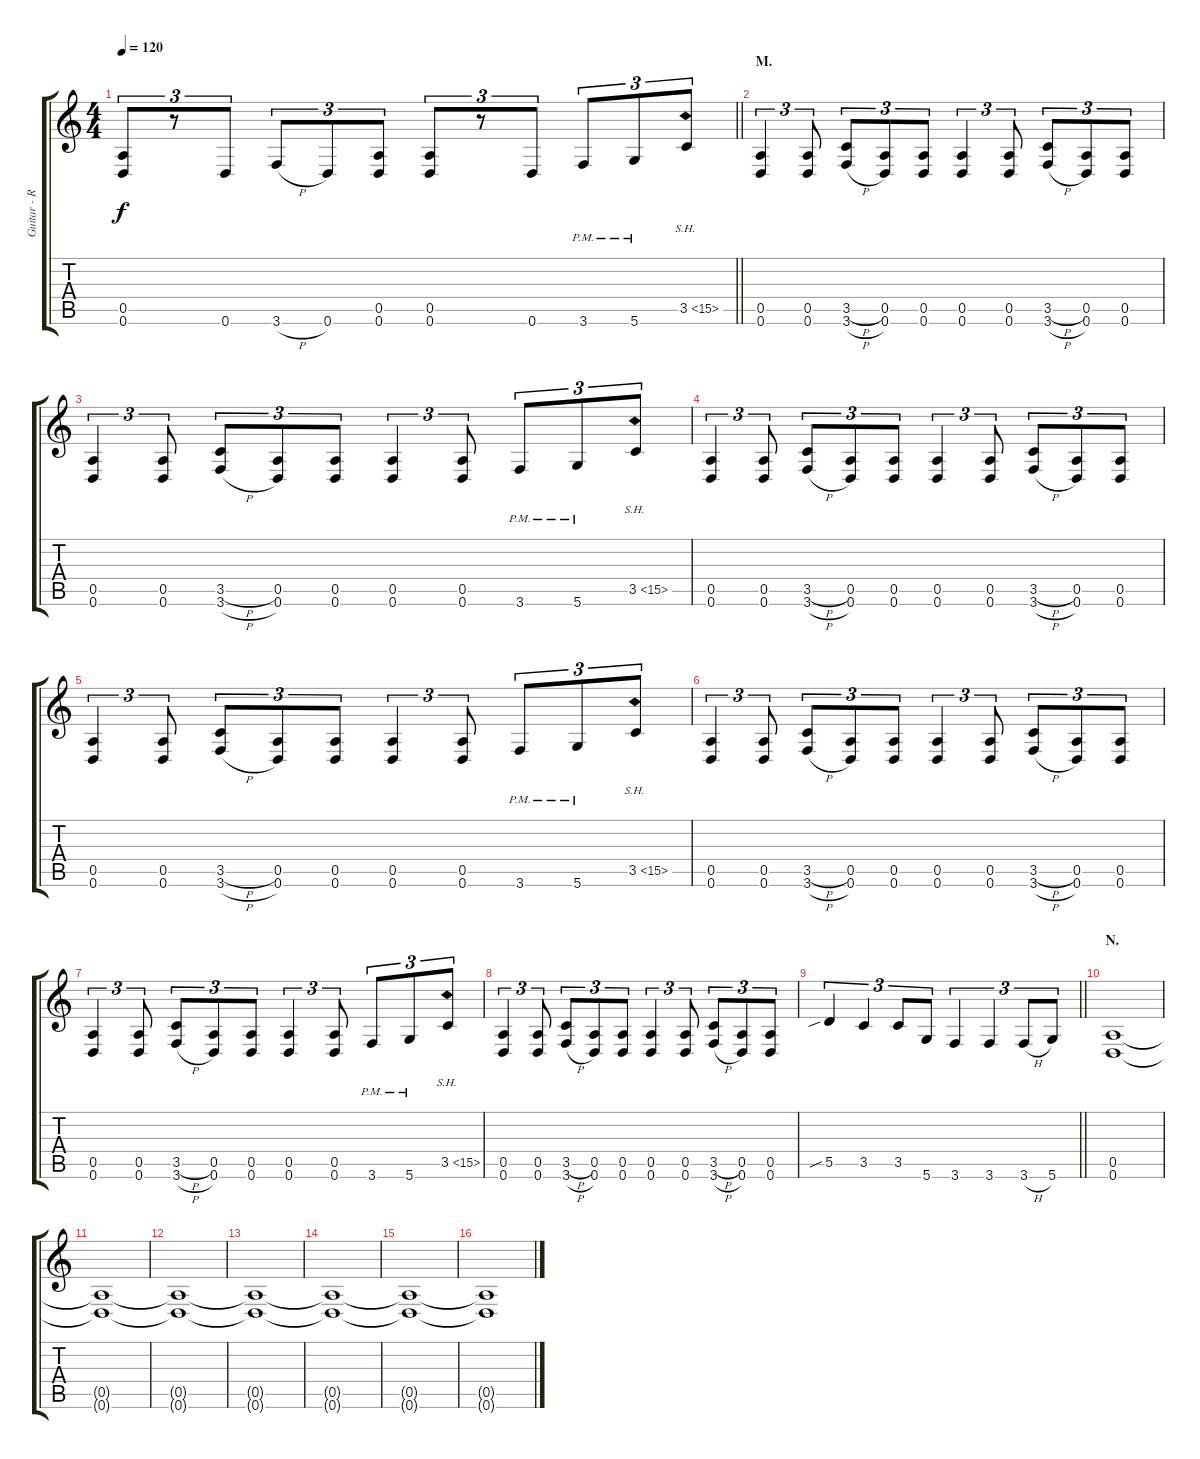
\track ("Guitar - Right" "Guitar - R") {instrument distortionguitar}
\staff {score tabs}
\tuning (E4 B3 G3 D3 A2 D2) {hide}
\ts (4 4)
\tempo 120
\clef g2
\barLineRight lightlight
\ks c
(0.5 0.6).8{tu (3 2) dy f} r.8{tu (3 2)} 0.6.8{tu (3 2)} 3.6{h}.8{tu (3 2)} 0.6.8{tu (3 2)} (0.5 0.6).8{tu (3 2)} (0.5 0.6).8{tu (3 2)} r.8{tu (3 2)} 0.6.8{tu (3 2)} 3.6{pm}.8{tu (3 2)} 5.6{pm}.8{tu (3 2)} 3.5{sh 12}.8{tu (3 2)} |
\section ("" "M.")
(0.5 0.6).4{tu (3 2)} (0.5 0.6).8{tu (3 2)} (3.5{h} 3.6{h}).8{tu (3 2)} (0.5 0.6).8{tu (3 2)} (0.5 0.6).8{tu (3 2)} (0.5 0.6).4{tu (3 2)} (0.5 0.6).8{tu (3 2)} (3.5{h} 3.6{h}).8{tu (3 2)} (0.5 0.6).8{tu (3 2)} (0.5 0.6).8{tu (3 2)} |
(0.5 0.6).4{tu (3 2)} (0.5 0.6).8{tu (3 2)} (3.5{h} 3.6{h}).8{tu (3 2)} (0.5 0.6).8{tu (3 2)} (0.5 0.6).8{tu (3 2)} (0.5 0.6).4{tu (3 2)} (0.5 0.6).8{tu (3 2)} 3.6{pm}.8{tu (3 2)} 5.6{pm}.8{tu (3 2)} 3.5{sh 12}.8{tu (3 2)} |
(0.5 0.6).4{tu (3 2)} (0.5 0.6).8{tu (3 2)} (3.5{h} 3.6{h}).8{tu (3 2)} (0.5 0.6).8{tu (3 2)} (0.5 0.6).8{tu (3 2)} (0.5 0.6).4{tu (3 2)} (0.5 0.6).8{tu (3 2)} (3.5{h} 3.6{h}).8{tu (3 2)} (0.5 0.6).8{tu (3 2)} (0.5 0.6).8{tu (3 2)} |
(0.5 0.6).4{tu (3 2)} (0.5 0.6).8{tu (3 2)} (3.5{h} 3.6{h}).8{tu (3 2)} (0.5 0.6).8{tu (3 2)} (0.5 0.6).8{tu (3 2)} (0.5 0.6).4{tu (3 2)} (0.5 0.6).8{tu (3 2)} 3.6{pm}.8{tu (3 2)} 5.6{pm}.8{tu (3 2)} 3.5{sh 12}.8{tu (3 2)} |
(0.5 0.6).4{tu (3 2)} (0.5 0.6).8{tu (3 2)} (3.5{h} 3.6{h}).8{tu (3 2)} (0.5 0.6).8{tu (3 2)} (0.5 0.6).8{tu (3 2)} (0.5 0.6).4{tu (3 2)} (0.5 0.6).8{tu (3 2)} (3.5{h} 3.6{h}).8{tu (3 2)} (0.5 0.6).8{tu (3 2)} (0.5 0.6).8{tu (3 2)} |
(0.5 0.6).4{tu (3 2)} (0.5 0.6).8{tu (3 2)} (3.5{h} 3.6{h}).8{tu (3 2)} (0.5 0.6).8{tu (3 2)} (0.5 0.6).8{tu (3 2)} (0.5 0.6).4{tu (3 2)} (0.5 0.6).8{tu (3 2)} 3.6{pm}.8{tu (3 2)} 5.6{pm}.8{tu (3 2)} 3.5{sh 12}.8{tu (3 2)} |
(0.5 0.6).4{tu (3 2)} (0.5 0.6).8{tu (3 2)} (3.5{h} 3.6{h}).8{tu (3 2)} (0.5 0.6).8{tu (3 2)} (0.5 0.6).8{tu (3 2)} (0.5 0.6).4{tu (3 2)} (0.5 0.6).8{tu (3 2)} (3.5{h} 3.6{h}).8{tu (3 2)} (0.5 0.6).8{tu (3 2)} (0.5 0.6).8{tu (3 2)} |
\barLineRight lightlight
5.5{sib}.4{tu (3 2)} 3.5.4{tu (3 2)} 3.5.8{tu (3 2)} 5.6.8{tu (3 2)} 3.6.4{tu (3 2)} 3.6.4{tu (3 2)} 3.6{h}.8{tu (3 2)} 5.6.8{tu (3 2)} |
\section ("" "N.")
(0.5 0.6).1 |
(0.5{t} 0.6{t}).1 |
(0.5{t} 0.6{t}).1 |
(0.5{t} 0.6{t}).1 |
(0.5{t} 0.6{t}).1 |
(0.5{t} 0.6{t}).1 |
(0.5{t} 0.6{t}).1
